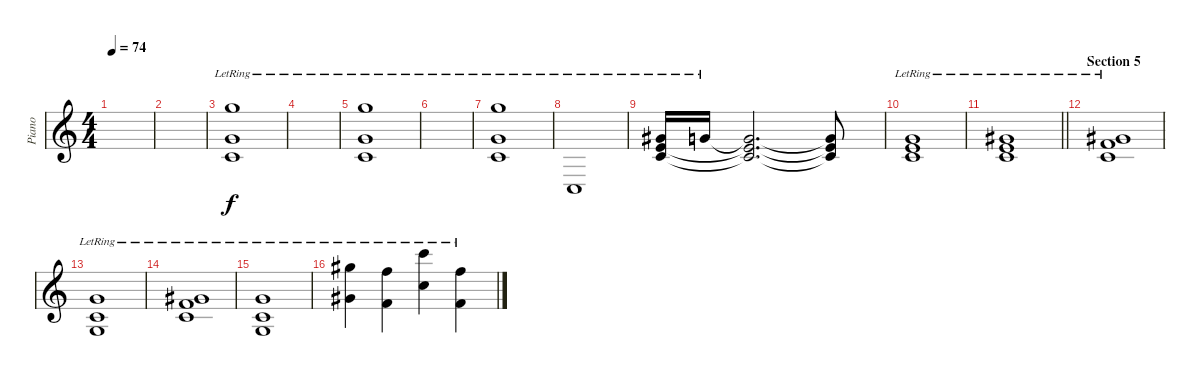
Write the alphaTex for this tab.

\track ("Piano" "Piano") {instrument acousticgrandpiano}
\staff {score}
\tuning (E4 B3 G3 D3 A2 E2 B1) {hide}
\ts (4 4)
\tempo 74
\clef g2
\ks c
|
|
(15.1{lr} 12.3{lr} 10.4{lr}).1{bd 240} |
|
(15.1{lr} 12.3{lr} 10.4{lr}).1{bd 240} |
|
(15.1{lr} 12.3{lr} 10.4{lr}).1{bd 240} |
3.5{lr}.1 |
(9.2{lr} 9.3{lr} 10.4{lr}).16 8.2{lr}.16 (8.2{t} 9.3{t} 10.4{t}).2{d} (8.2{t} 9.3{t} 10.4{t}).8 |
(8.2{lr} 9.3{lr} 10.4{lr}).1 |
\barLineRight lightlight
(9.2{lr} 9.3{lr} 10.4{lr}).1 |
\section ("" "Section 5")
(9.2{lr} 10.3{lr} 10.4{lr}).1{volume 14} |
(8.2{lr} 5.3{lr} 5.4{lr}).1 |
(9.2{lr} 10.3{lr} 10.4{lr}).1 |
(8.2{lr} 5.3{lr} 5.4{lr}).1 |
(16.1{lr} 13.3{lr}).4 (18.2{lr} 15.4{lr}).4 (20.1{lr} 17.3{lr}).4 (18.2{lr} 15.4{lr}).4
